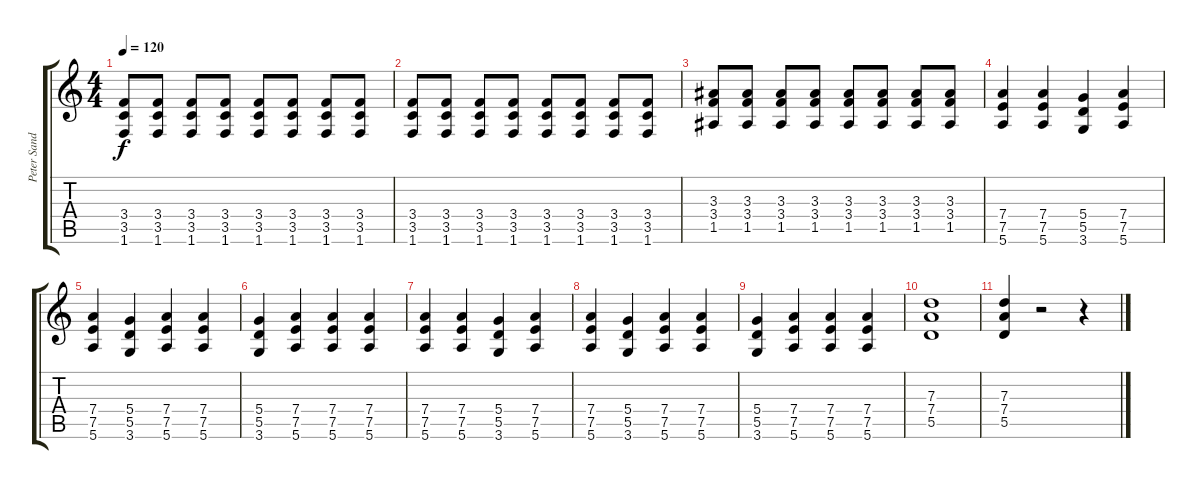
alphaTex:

\track ("Peter Sandorff - guitar" "Peter Sand") {instrument overdrivenguitar}
\staff {score tabs}
\tuning (E4 B3 G3 D3 A2 E2) {hide}
\ts (4 4)
\tempo 120
\clef g2
\ks c
(3.4 3.5 1.6).8{dy f} (3.4 3.5 1.6).8 (3.4 3.5 1.6).8 (3.4 3.5 1.6).8 (3.4 3.5 1.6).8 (3.4 3.5 1.6).8 (3.4 3.5 1.6).8 (3.4 3.5 1.6).8 |
(3.4 3.5 1.6).8 (3.4 3.5 1.6).8 (3.4 3.5 1.6).8 (3.4 3.5 1.6).8 (3.4 3.5 1.6).8 (3.4 3.5 1.6).8 (3.4 3.5 1.6).8 (3.4 3.5 1.6).8 |
(3.3 3.4 1.5).8 (3.3 3.4 1.5).8 (3.3 3.4 1.5).8 (3.3 3.4 1.5).8 (3.3 3.4 1.5).8 (3.3 3.4 1.5).8 (3.3 3.4 1.5).8 (3.3 3.4 1.5).8 |
(7.4 7.5 5.6).4 (7.4 7.5 5.6).4 (5.4 5.5 3.6).4 (7.4 7.5 5.6).4 |
(7.4 7.5 5.6).4 (5.4 5.5 3.6).4 (7.4 7.5 5.6).4 (7.4 7.5 5.6).4 |
(5.4 5.5 3.6).4 (7.4 7.5 5.6).4 (7.4 7.5 5.6).4 (7.4 7.5 5.6).4 |
(7.4 7.5 5.6).4 (7.4 7.5 5.6).4 (5.4 5.5 3.6).4 (7.4 7.5 5.6).4 |
(7.4 7.5 5.6).4 (5.4 5.5 3.6).4 (7.4 7.5 5.6).4 (7.4 7.5 5.6).4 |
(5.4 5.5 3.6).4 (7.4 7.5 5.6).4 (7.4 7.5 5.6).4 (7.4 7.5 5.6).4 |
(7.3 7.4 5.5).1 |
(7.3 7.4 5.5).4 r.2 r.4
